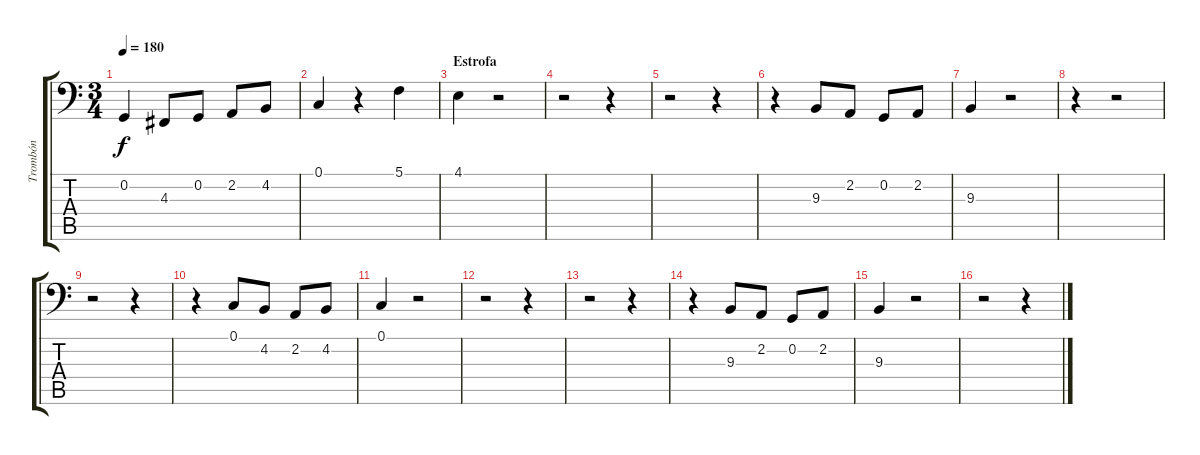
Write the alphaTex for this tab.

\track ("Trombón" "Trombón") {instrument trombone}
\staff {score tabs}
\tuning (C3 G2 D2 A1 E1 B0) {hide}
\ts (3 4)
\tempo 180
\clef f4
\ks c
0.2.4{dy f} 4.3.8 0.2.8 2.2.8 4.2.8 |
0.1.4 r.4 5.1.4 |
\section ("" "Estrofa")
4.1.4 r.2 |
r.2 r.4 |
r.2 r.4 |
r.4 9.3.8 2.2.8 0.2.8 2.2.8 |
9.3.4 r.2 |
r.4 r.2 |
r.2 r.4 |
r.4 0.1.8 4.2.8 2.2.8 4.2.8 |
0.1.4 r.2 |
r.2 r.4 |
r.2 r.4 |
r.4 9.3.8 2.2.8 0.2.8 2.2.8 |
9.3.4 r.2 |
r.2 r.4
